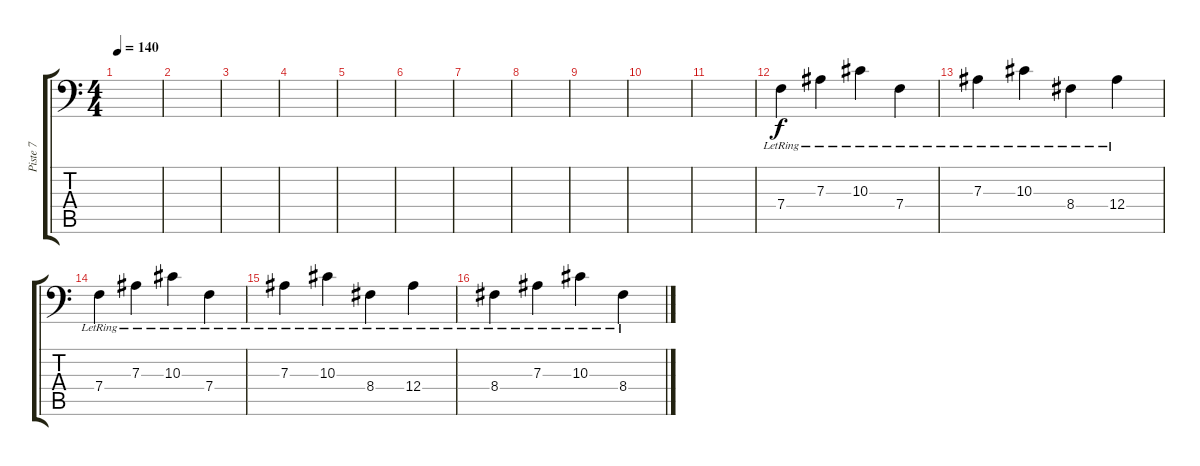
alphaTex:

\track ("Piste 7" "Piste 7") {instrument acousticgrandpiano}
\staff {score tabs}
\tuning (C4 G3 Eb3 Bb2 F2 Bb1) {hide}
\ts (4 4)
\tempo 140
\clef f4
\ks c
|
|
|
|
|
|
|
|
|
|
|
7.4{lr}.4 7.3{lr}.4 10.3{lr}.4 7.4{lr}.4 |
7.3{lr}.4 10.3{lr}.4 8.4{lr}.4 12.4{lr}.4 |
7.4{lr}.4 7.3{lr}.4 10.3{lr}.4 7.4{lr}.4 |
7.3{lr}.4 10.3{lr}.4 8.4{lr}.4 12.4{lr}.4 |
8.4{lr}.4 7.3{lr}.4 10.3{lr}.4 8.4{lr}.4
